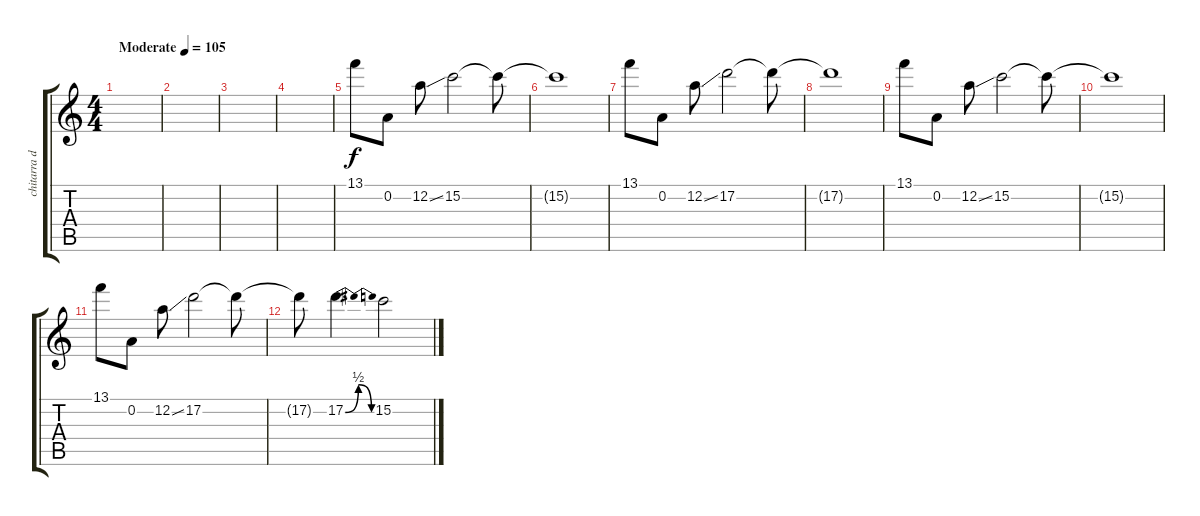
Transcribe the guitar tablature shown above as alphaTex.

\track ("chitarra due" "chitarra d") {instrument electricguitarjazz}
\staff {score tabs}
\tuning (E4 A3 G3 D3 A2 E2) {hide}
\ts (4 4)
\tempo (105 "Moderate")
\clef g2
\ks c
|
|
|
|
13.1.8 0.2.8 12.2{ss}.8 15.2.2 15.2{t}.8 |
15.2{t}.1 |
13.1.8 0.2.8 12.2{ss}.8 17.2.2 17.2{t}.8 |
17.2{t}.1 |
13.1.8 0.2.8 12.2{ss}.8 15.2.2 15.2{t}.8 |
15.2{t}.1 |
13.1.8 0.2.8 12.2{ss}.8 17.2.2 17.2{t}.8 |
17.2{t}.8 17.2{be (bendrelease 0 0 30 2 30 2 60 0)}.4{d} 15.2.2
